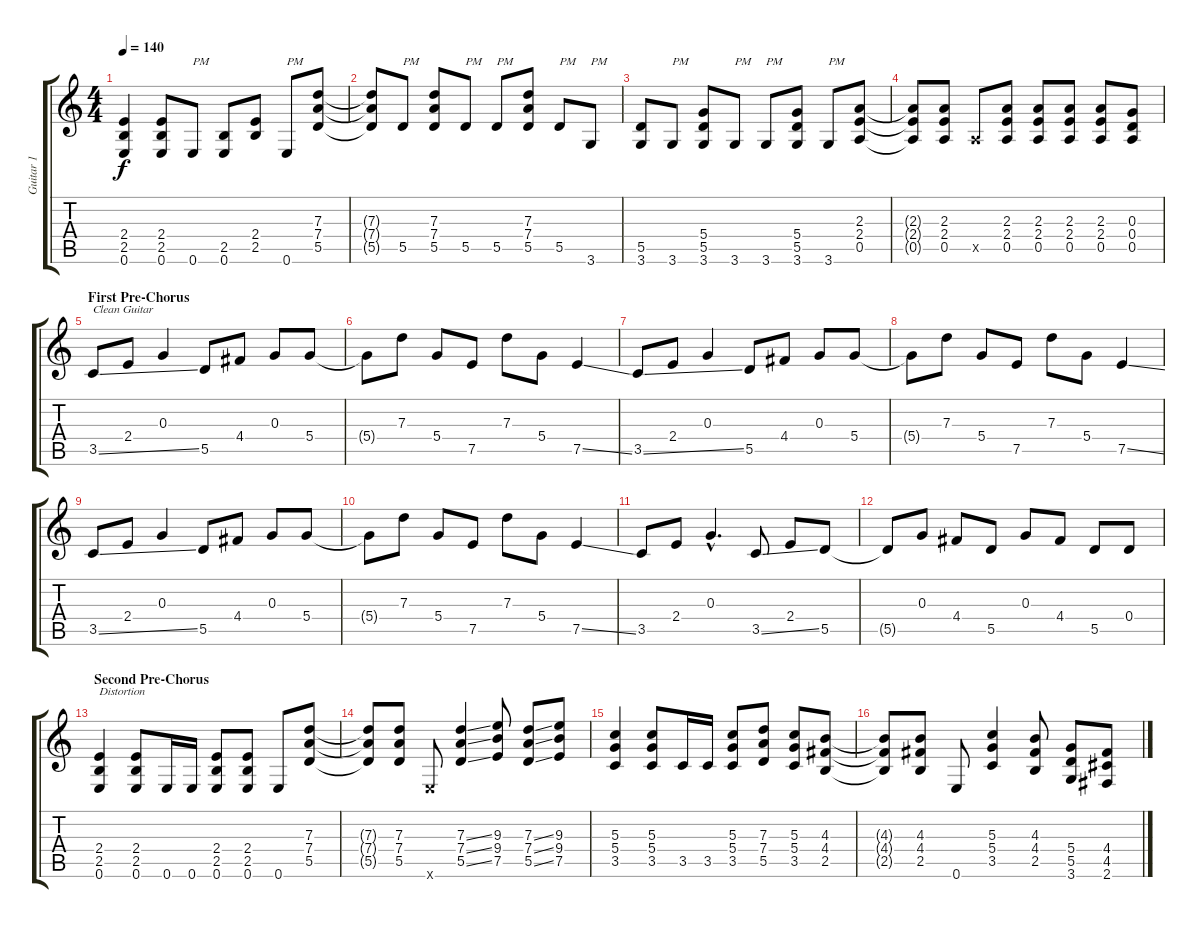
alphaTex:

\track ("Guitar 1" "Guitar 1") {instrument distortionguitar}
\staff {score tabs}
\tuning (E4 B3 G3 D3 A2 E2) {hide}
\ts (4 4)
\tempo 140
\clef g2
\ks c
(2.4 2.5 0.6).4{dy f} (2.4 2.5 0.6).8 0.6.8{txt "PM" instrument electricguitarmuted} (2.5 0.6).8{instrument distortionguitar} (2.4 2.5).8 0.6.8{txt "PM" instrument electricguitarmuted} (7.3 7.4 5.5).8{instrument distortionguitar} |
(7.3{t} 7.4{t} 5.5{t}).8 5.5.8{txt "PM" instrument electricguitarmuted} (7.3 7.4 5.5).8{instrument distortionguitar} 5.5.8{txt "PM" instrument electricguitarmuted} 5.5.8{txt "PM"} (7.3 7.4 5.5).8{instrument distortionguitar} 5.5.8{txt "PM" instrument electricguitarmuted} 3.6.8{txt "PM"} |
(5.5 3.6).8{instrument distortionguitar} 3.6.8{txt "PM" instrument electricguitarmuted} (5.4 5.5 3.6).8{instrument distortionguitar} 3.6.8{txt "PM" instrument electricguitarmuted} 3.6.8{txt "PM"} (5.4 5.5 3.6).8{instrument distortionguitar} 3.6.8{txt "PM" instrument electricguitarmuted} (2.3 2.4 0.5).8{instrument distortionguitar} |
(2.3{t} 2.4{t} 0.5{t}).8 (2.3 2.4 0.5).8 0.5{x}.8 (2.3 2.4 0.5).8 (2.3 2.4 0.5).8 (2.3 2.4 0.5).8 (2.3 2.4 0.5).8 (0.3 0.4 0.5).8 |
\section ("" "First Pre-Chorus")
3.5{ss}.8{txt "Clean Guitar" instrument electricguitarclean} 2.4.8 0.3.4 5.5.8 4.4.8 0.3.8 5.4.8 |
5.4{t}.8 7.3.8 5.4.8 7.5.8 7.3.8 5.4.8 7.5{ss}.4 |
3.5{ss}.8 2.4.8 0.3.4 5.5.8 4.4.8 0.3.8 5.4.8 |
5.4{t}.8 7.3.8 5.4.8 7.5.8 7.3.8 5.4.8 7.5{ss}.4 |
3.5{ss}.8 2.4.8 0.3.4 5.5.8 4.4.8 0.3.8 5.4.8 |
5.4{t}.8 7.3.8 5.4.8 7.5.8 7.3.8 5.4.8 7.5{ss}.4 |
3.5.8 2.4.8 0.3{hac}.4{d} 3.5{ss}.8 2.4.8 5.5.8 |
5.5{t}.8 0.3.8 4.4.8 5.5.8 0.3.8 4.4.8 5.5.8 0.4.8 |
\section ("" "Second Pre-Chorus")
(2.4 2.5 0.6).4{txt "Distortion" volume 9 instrument distortionguitar} (2.4 2.5 0.6).8 0.6.16 0.6.16 (2.4 2.5 0.6).8 (2.4 2.5 0.6).8 0.6.8 (7.3 7.4 5.5).8 |
(7.3{t} 7.4{t} 5.5{t}).8 (7.3 7.4 5.5).8 0.6{x}.8 (7.3{ss} 7.4{ss} 5.5{ss}).4 (9.3 9.4 7.5).8 (7.3{ss} 7.4{ss} 5.5{ss}).8 (9.3 9.4 7.5).8 |
(5.3 5.4 3.5).4 (5.3 5.4 3.5).8 3.5.16 3.5.16 (5.3 5.4 3.5).8 (7.3 7.4 5.5).8 (5.3 5.4 3.5).8 (4.3 4.4 2.5).8 |
(4.3{t} 4.4{t} 2.5{t}).8 (4.3 4.4 2.5).8 0.6.8 (5.3 5.4 3.5).4 (4.3 4.4 2.5).8 (5.4 5.5 3.6).8 (4.4 4.5 2.6).8
